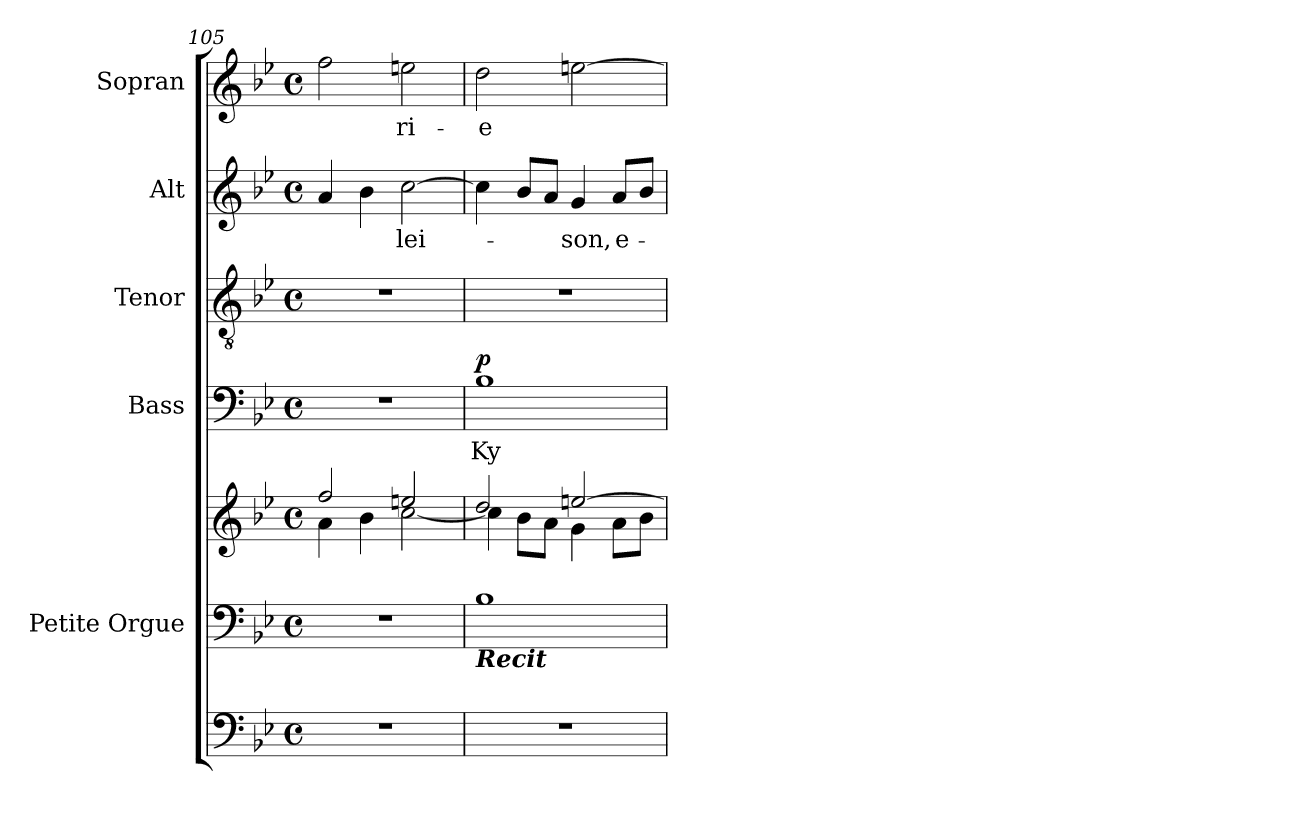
**kern	**kern	**kern	**kern	**text	**dynam	**kern	**kern	**text	**kern	**text
*part6	*part5	*part5	*part4	*part4	*part4	*part3	*part2	*part2	*part1	*part1
*staff7	*staff6	*staff5	*staff4	*staff4	*staff4	*staff3	*staff2	*staff2	*staff1	*staff1
*	*I"Petite Orgue	*	*I"Bass	*	*	*I"Tenor	*I"Alt	*	*I"Sopran	*
*	*I'Org. 1	*	*I'B.	*	*	*I'T.	*I'A.	*	*I'S.	*
*clefF4	*clefF4	*clefG2	*clefF4	*	*	*clefGv2	*clefG2	*	*clefG2	*
*k[b-e-]	*k[b-e-]	*k[b-e-]	*k[b-e-]	*	*	*k[b-e-]	*k[b-e-]	*	*k[b-e-]	*
*B-:	*B-:	*B-:	*B-:	*	*	*B-:	*B-:	*	*B-:	*
*M4/4	*M4/4	*M4/4	*M4/4	*	*	*M4/4	*M4/4	*	*M4/4	*
*met(c)	*met(c)	*met(c)	*met(c)	*	*	*met(c)	*met(c)	*	*met(c)	*
=105	=105	=105	=105	=105	=105	=105	=105	=105	=105	=105
*	*	*^	*	*	*	*	*	*	*	*
1r	1r	2ff/	4a\	1r	.	.	1r	4a/	.	2ff\	.
.	.	.	4b-\	.	.	.	.	4b-\	.	.	.
!	!	!	!	!	!	!	!	!	!LO:LY:b	!	!LO:LY:b
.	.	2een/	[<2cc\	.	.	.	.	[2cc\	-lei-	2een\	-ri-
=106	=106	=106	=106	=106	=106	=106	=106	=106	=106	=106	=106
!	!LO:TX:b:Bi:t=Recit	!	!	!	!	!	!	!	!	!	!
!	!	!	!	!	!LO:LY:b	!LO:DY:a	!	!	!	!	!LO:LY:b
1r	1B-	2dd/	4cc\]	1B-	Ky-	p	1r	4cc\]	.	2dd\	-e
.	.	.	8b-\L	.	.	.	.	8b-/L	.	.	.
.	.	.	8a\J	.	.	.	.	8a/J	.	.	.
!	!	!	!	!	!	!	!	!	!LO:LY:b	!	!
.	.	[>2een/	4g\	.	.	.	.	4g/	-son,	[2een\	.
!	!	!	!	!	!	!	!	!	!LO:LY:b	!	!
.	.	.	8a\L	.	.	.	.	8a/L	e-	.	.
.	.	.	8b-\J	.	.	.	.	8b-/J	.	.	.
*	*	*v	*v	*	*	*	*	*	*	*	*
=	=	=	=	=	=	=	=	=	=	=
*-	*-	*-	*-	*-	*-	*-	*-	*-	*-	*-
